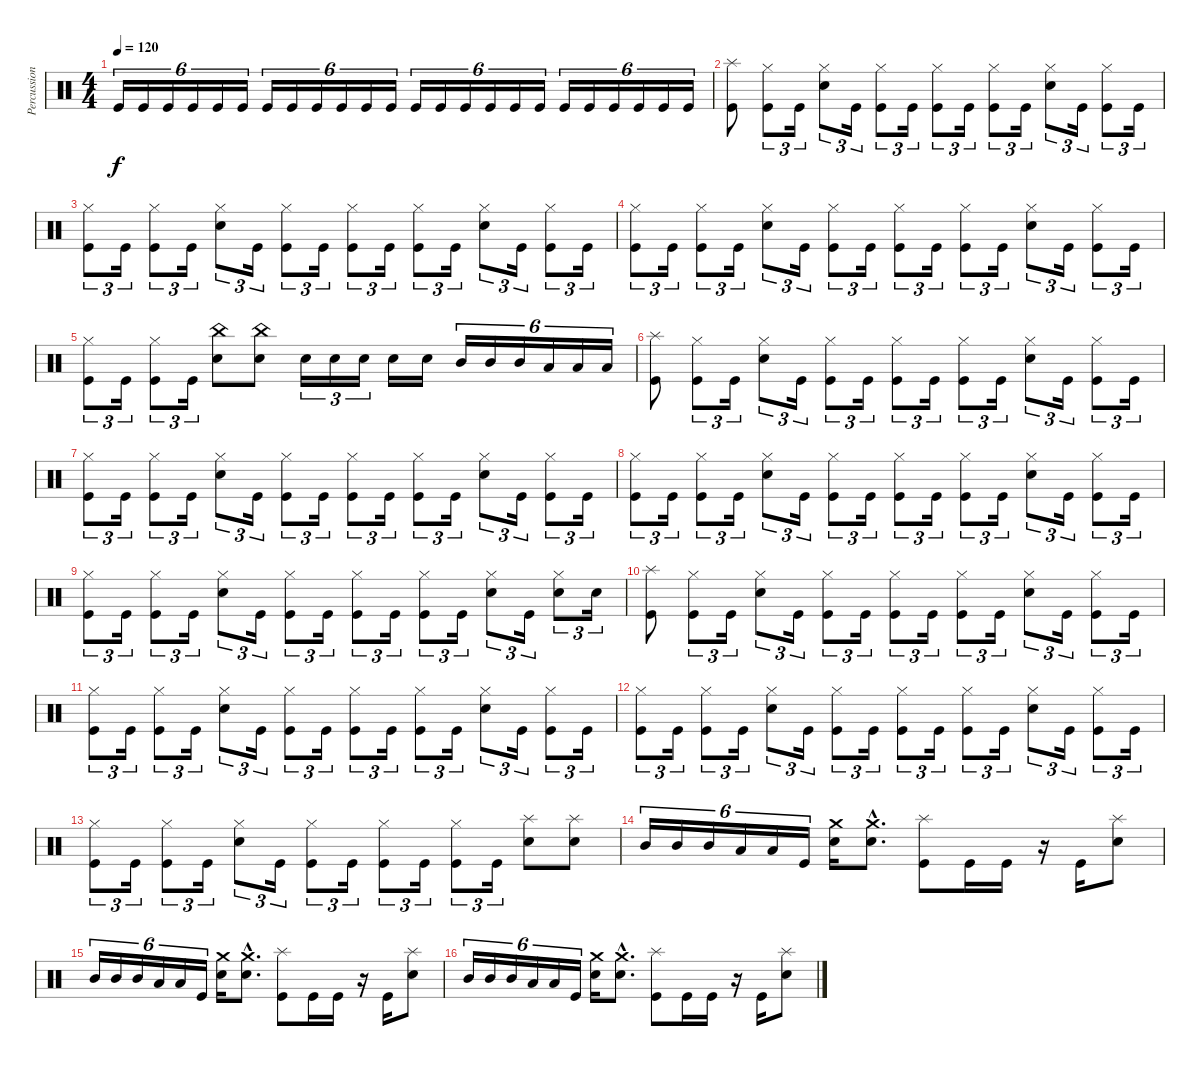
\track ("Percussions" "Percussion") {instrument percussion}
\staff {score}
\articulation defaults
\ts (4 4)
\tempo 120
\clef neutral
\ks c "Kick (hit)".16{tu (6 4) dy f} "Kick (hit)".16{tu (6 4)} "Kick (hit)".16{tu (6 4)} "Kick (hit)".16{tu (6 4)} "Kick (hit)".16{tu (6 4)} "Kick (hit)".16{tu (6 4)} "Kick (hit)".16{tu (6 4)} "Kick (hit)".16{tu (6 4)} "Kick (hit)".16{tu (6 4)} "Kick (hit)".16{tu (6 4)} "Kick (hit)".16{tu (6 4)} "Kick (hit)".16{tu (6 4)} "Kick (hit)".16{tu (6 4)} "Kick (hit)".16{tu (6 4)} "Kick (hit)".16{tu (6 4)} "Kick (hit)".16{tu (6 4)} "Kick (hit)".16{tu (6 4)} "Kick (hit)".16{tu (6 4)} "Kick (hit)".16{tu (6 4)} "Kick (hit)".16{tu (6 4)} "Kick (hit)".16{tu (6 4)} "Kick (hit)".16{tu (6 4)} "Kick (hit)".16{tu (6 4)} "Kick (hit)".16{tu (6 4)}
|
("Kick (hit)" "Splash (hit)").8 ("Kick (hit)" "Hi-Hat (closed)").8{tu (3 2)} "Kick (hit)".16{tu (3 2)} ("Electric Snare (hit)" "Hi-Hat (closed)").8{tu (3 2)} "Kick (hit)".16{tu (3 2)} ("Kick (hit)" "Hi-Hat (closed)").8{tu (3 2)} "Kick (hit)".16{tu (3 2)} ("Kick (hit)" "Hi-Hat (closed)").8{tu (3 2)} "Kick (hit)".16{tu (3 2)} ("Kick (hit)" "Hi-Hat (closed)").8{tu (3 2)} "Kick (hit)".16{tu (3 2)} ("Electric Snare (hit)" "Hi-Hat (closed)").8{tu (3 2)} "Kick (hit)".16{tu (3 2)} ("Kick (hit)" "Hi-Hat (closed)").8{tu (3 2)} "Kick (hit)".16{tu (3 2)} |
("Kick (hit)" "Hi-Hat (closed)").8{tu (3 2)} "Kick (hit)".16{tu (3 2)} ("Kick (hit)" "Hi-Hat (closed)").8{tu (3 2)} "Kick (hit)".16{tu (3 2)} ("Electric Snare (hit)" "Hi-Hat (closed)").8{tu (3 2)} "Kick (hit)".16{tu (3 2)} ("Kick (hit)" "Hi-Hat (closed)").8{tu (3 2)} "Kick (hit)".16{tu (3 2)} ("Kick (hit)" "Hi-Hat (closed)").8{tu (3 2)} "Kick (hit)".16{tu (3 2)} ("Kick (hit)" "Hi-Hat (closed)").8{tu (3 2)} "Kick (hit)".16{tu (3 2)} ("Electric Snare (hit)" "Hi-Hat (closed)").8{tu (3 2)} "Kick (hit)".16{tu (3 2)} ("Kick (hit)" "Hi-Hat (closed)").8{tu (3 2)} "Kick (hit)".16{tu (3 2)} |
("Kick (hit)" "Hi-Hat (closed)").8{tu (3 2)} "Kick (hit)".16{tu (3 2)} ("Kick (hit)" "Hi-Hat (closed)").8{tu (3 2)} "Kick (hit)".16{tu (3 2)} ("Electric Snare (hit)" "Hi-Hat (closed)").8{tu (3 2)} "Kick (hit)".16{tu (3 2)} ("Kick (hit)" "Hi-Hat (closed)").8{tu (3 2)} "Kick (hit)".16{tu (3 2)} ("Kick (hit)" "Hi-Hat (closed)").8{tu (3 2)} "Kick (hit)".16{tu (3 2)} ("Kick (hit)" "Hi-Hat (closed)").8{tu (3 2)} "Kick (hit)".16{tu (3 2)} ("Electric Snare (hit)" "Hi-Hat (closed)").8{tu (3 2)} "Kick (hit)".16{tu (3 2)} ("Kick (hit)" "Hi-Hat (closed)").8{tu (3 2)} "Kick (hit)".16{tu (3 2)} |
("Kick (hit)" "Hi-Hat (closed)").8{tu (3 2)} "Kick (hit)".16{tu (3 2)} ("Kick (hit)" "Hi-Hat (closed)").8{tu (3 2)} "Kick (hit)".16{tu (3 2)} ("Electric Snare (hit)" "China (hit)").8 ("Electric Snare (hit)" "China (hit)").8 "Electric Snare (hit)".16{tu (3 2)} "Electric Snare (hit)".16{tu (3 2)} "Electric Snare (hit)".16{tu (3 2)} "Electric Snare (hit)".16 "Electric Snare (hit)".16 "Mid Tom (hit)".16{tu (6 4)} "Mid Tom (hit)".16{tu (6 4)} "Mid Tom (hit)".16{tu (6 4)} "Low Tom (hit)".16{tu (6 4)} "Low Tom (hit)".16{tu (6 4)} "Low Tom (hit)".16{tu (6 4)} |
("Kick (hit)" "Splash (hit)").8 ("Kick (hit)" "Hi-Hat (closed)").8{tu (3 2)} "Kick (hit)".16{tu (3 2)} ("Electric Snare (hit)" "Hi-Hat (closed)").8{tu (3 2)} "Kick (hit)".16{tu (3 2)} ("Kick (hit)" "Hi-Hat (closed)").8{tu (3 2)} "Kick (hit)".16{tu (3 2)} ("Kick (hit)" "Hi-Hat (closed)").8{tu (3 2)} "Kick (hit)".16{tu (3 2)} ("Kick (hit)" "Hi-Hat (closed)").8{tu (3 2)} "Kick (hit)".16{tu (3 2)} ("Electric Snare (hit)" "Hi-Hat (closed)").8{tu (3 2)} "Kick (hit)".16{tu (3 2)} ("Kick (hit)" "Hi-Hat (closed)").8{tu (3 2)} "Kick (hit)".16{tu (3 2)} |
("Kick (hit)" "Hi-Hat (closed)").8{tu (3 2)} "Kick (hit)".16{tu (3 2)} ("Kick (hit)" "Hi-Hat (closed)").8{tu (3 2)} "Kick (hit)".16{tu (3 2)} ("Electric Snare (hit)" "Hi-Hat (closed)").8{tu (3 2)} "Kick (hit)".16{tu (3 2)} ("Kick (hit)" "Hi-Hat (closed)").8{tu (3 2)} "Kick (hit)".16{tu (3 2)} ("Kick (hit)" "Hi-Hat (closed)").8{tu (3 2)} "Kick (hit)".16{tu (3 2)} ("Kick (hit)" "Hi-Hat (closed)").8{tu (3 2)} "Kick (hit)".16{tu (3 2)} ("Electric Snare (hit)" "Hi-Hat (closed)").8{tu (3 2)} "Kick (hit)".16{tu (3 2)} ("Kick (hit)" "Hi-Hat (closed)").8{tu (3 2)} "Kick (hit)".16{tu (3 2)} |
("Kick (hit)" "Hi-Hat (closed)").8{tu (3 2)} "Kick (hit)".16{tu (3 2)} ("Kick (hit)" "Hi-Hat (closed)").8{tu (3 2)} "Kick (hit)".16{tu (3 2)} ("Electric Snare (hit)" "Hi-Hat (closed)").8{tu (3 2)} "Kick (hit)".16{tu (3 2)} ("Kick (hit)" "Hi-Hat (closed)").8{tu (3 2)} "Kick (hit)".16{tu (3 2)} ("Kick (hit)" "Hi-Hat (closed)").8{tu (3 2)} "Kick (hit)".16{tu (3 2)} ("Kick (hit)" "Hi-Hat (closed)").8{tu (3 2)} "Kick (hit)".16{tu (3 2)} ("Electric Snare (hit)" "Hi-Hat (closed)").8{tu (3 2)} "Kick (hit)".16{tu (3 2)} ("Kick (hit)" "Hi-Hat (closed)").8{tu (3 2)} "Kick (hit)".16{tu (3 2)} |
("Kick (hit)" "Hi-Hat (closed)").8{tu (3 2)} "Kick (hit)".16{tu (3 2)} ("Kick (hit)" "Hi-Hat (closed)").8{tu (3 2)} "Kick (hit)".16{tu (3 2)} ("Electric Snare (hit)" "Hi-Hat (closed)").8{tu (3 2)} "Kick (hit)".16{tu (3 2)} ("Kick (hit)" "Hi-Hat (closed)").8{tu (3 2)} "Kick (hit)".16{tu (3 2)} ("Kick (hit)" "Hi-Hat (closed)").8{tu (3 2)} "Kick (hit)".16{tu (3 2)} ("Kick (hit)" "Hi-Hat (closed)").8{tu (3 2)} "Kick (hit)".16{tu (3 2)} ("Electric Snare (hit)" "Hi-Hat (closed)").8{tu (3 2)} "Kick (hit)".16{tu (3 2)} ("Electric Snare (hit)" "Hi-Hat (closed)").8{tu (3 2)} "Electric Snare (hit)".16{tu (3 2)} |
("Kick (hit)" "Splash (hit)").8 ("Kick (hit)" "Hi-Hat (closed)").8{tu (3 2)} "Kick (hit)".16{tu (3 2)} ("Electric Snare (hit)" "Hi-Hat (closed)").8{tu (3 2)} "Kick (hit)".16{tu (3 2)} ("Kick (hit)" "Hi-Hat (closed)").8{tu (3 2)} "Kick (hit)".16{tu (3 2)} ("Kick (hit)" "Hi-Hat (closed)").8{tu (3 2)} "Kick (hit)".16{tu (3 2)} ("Kick (hit)" "Hi-Hat (closed)").8{tu (3 2)} "Kick (hit)".16{tu (3 2)} ("Electric Snare (hit)" "Hi-Hat (closed)").8{tu (3 2)} "Kick (hit)".16{tu (3 2)} ("Kick (hit)" "Hi-Hat (closed)").8{tu (3 2)} "Kick (hit)".16{tu (3 2)} |
("Kick (hit)" "Hi-Hat (closed)").8{tu (3 2)} "Kick (hit)".16{tu (3 2)} ("Kick (hit)" "Hi-Hat (closed)").8{tu (3 2)} "Kick (hit)".16{tu (3 2)} ("Electric Snare (hit)" "Hi-Hat (closed)").8{tu (3 2)} "Kick (hit)".16{tu (3 2)} ("Kick (hit)" "Hi-Hat (closed)").8{tu (3 2)} "Kick (hit)".16{tu (3 2)} ("Kick (hit)" "Hi-Hat (closed)").8{tu (3 2)} "Kick (hit)".16{tu (3 2)} ("Kick (hit)" "Hi-Hat (closed)").8{tu (3 2)} "Kick (hit)".16{tu (3 2)} ("Electric Snare (hit)" "Hi-Hat (closed)").8{tu (3 2)} "Kick (hit)".16{tu (3 2)} ("Kick (hit)" "Hi-Hat (closed)").8{tu (3 2)} "Kick (hit)".16{tu (3 2)} |
("Kick (hit)" "Hi-Hat (closed)").8{tu (3 2)} "Kick (hit)".16{tu (3 2)} ("Kick (hit)" "Hi-Hat (closed)").8{tu (3 2)} "Kick (hit)".16{tu (3 2)} ("Electric Snare (hit)" "Hi-Hat (closed)").8{tu (3 2)} "Kick (hit)".16{tu (3 2)} ("Kick (hit)" "Hi-Hat (closed)").8{tu (3 2)} "Kick (hit)".16{tu (3 2)} ("Kick (hit)" "Hi-Hat (closed)").8{tu (3 2)} "Kick (hit)".16{tu (3 2)} ("Kick (hit)" "Hi-Hat (closed)").8{tu (3 2)} "Kick (hit)".16{tu (3 2)} ("Electric Snare (hit)" "Hi-Hat (closed)").8{tu (3 2)} "Kick (hit)".16{tu (3 2)} ("Kick (hit)" "Hi-Hat (closed)").8{tu (3 2)} "Kick (hit)".16{tu (3 2)} |
("Kick (hit)" "Hi-Hat (closed)").8{tu (3 2)} "Kick (hit)".16{tu (3 2)} ("Kick (hit)" "Hi-Hat (closed)").8{tu (3 2)} "Kick (hit)".16{tu (3 2)} ("Electric Snare (hit)" "Hi-Hat (closed)").8{tu (3 2)} "Kick (hit)".16{tu (3 2)} ("Kick (hit)" "Hi-Hat (closed)").8{tu (3 2)} "Kick (hit)".16{tu (3 2)} ("Kick (hit)" "Hi-Hat (closed)").8{tu (3 2)} "Kick (hit)".16{tu (3 2)} ("Kick (hit)" "Hi-Hat (closed)").8{tu (3 2)} "Kick (hit)".16{tu (3 2)} ("Electric Snare (hit)" "Splash (hit)").8 ("Electric Snare (hit)" "Splash (hit)").8 |
"Mid Tom (hit)".16{tu (6 4)} "Mid Tom (hit)".16{tu (6 4)} "Mid Tom (hit)".16{tu (6 4)} "Low Tom (hit)".16{tu (6 4)} "Low Tom (hit)".16{tu (6 4)} "Kick (hit)".16{tu (6 4)} ("Electric Snare (hit)" "Crash medium (hit)").16 ("Electric Snare (hit)"{hac} "Crash medium (hit)"{hac}).8{d} ("Kick (hit)" "Splash (hit)").8 "Kick (hit)".16 "Kick (hit)".16 r.16 "Kick (hit)".16 ("Electric Snare (hit)" "Splash (hit)").8 |
"Mid Tom (hit)".16{tu (6 4)} "Mid Tom (hit)".16{tu (6 4)} "Mid Tom (hit)".16{tu (6 4)} "Low Tom (hit)".16{tu (6 4)} "Low Tom (hit)".16{tu (6 4)} "Kick (hit)".16{tu (6 4)} ("Electric Snare (hit)" "Crash medium (hit)").16 ("Electric Snare (hit)"{hac} "Crash medium (hit)"{hac}).8{d} ("Kick (hit)" "Splash (hit)").8 "Kick (hit)".16 "Kick (hit)".16 r.16 "Kick (hit)".16 ("Electric Snare (hit)" "Splash (hit)").8 |
"Mid Tom (hit)".16{tu (6 4)} "Mid Tom (hit)".16{tu (6 4)} "Mid Tom (hit)".16{tu (6 4)} "Low Tom (hit)".16{tu (6 4)} "Low Tom (hit)".16{tu (6 4)} "Kick (hit)".16{tu (6 4)} ("Electric Snare (hit)" "Crash medium (hit)").16 ("Electric Snare (hit)"{hac} "Crash medium (hit)"{hac}).8{d} ("Kick (hit)" "Splash (hit)").8 "Kick (hit)".16 "Kick (hit)".16 r.16 "Kick (hit)".16 ("Electric Snare (hit)" "Splash (hit)").8
